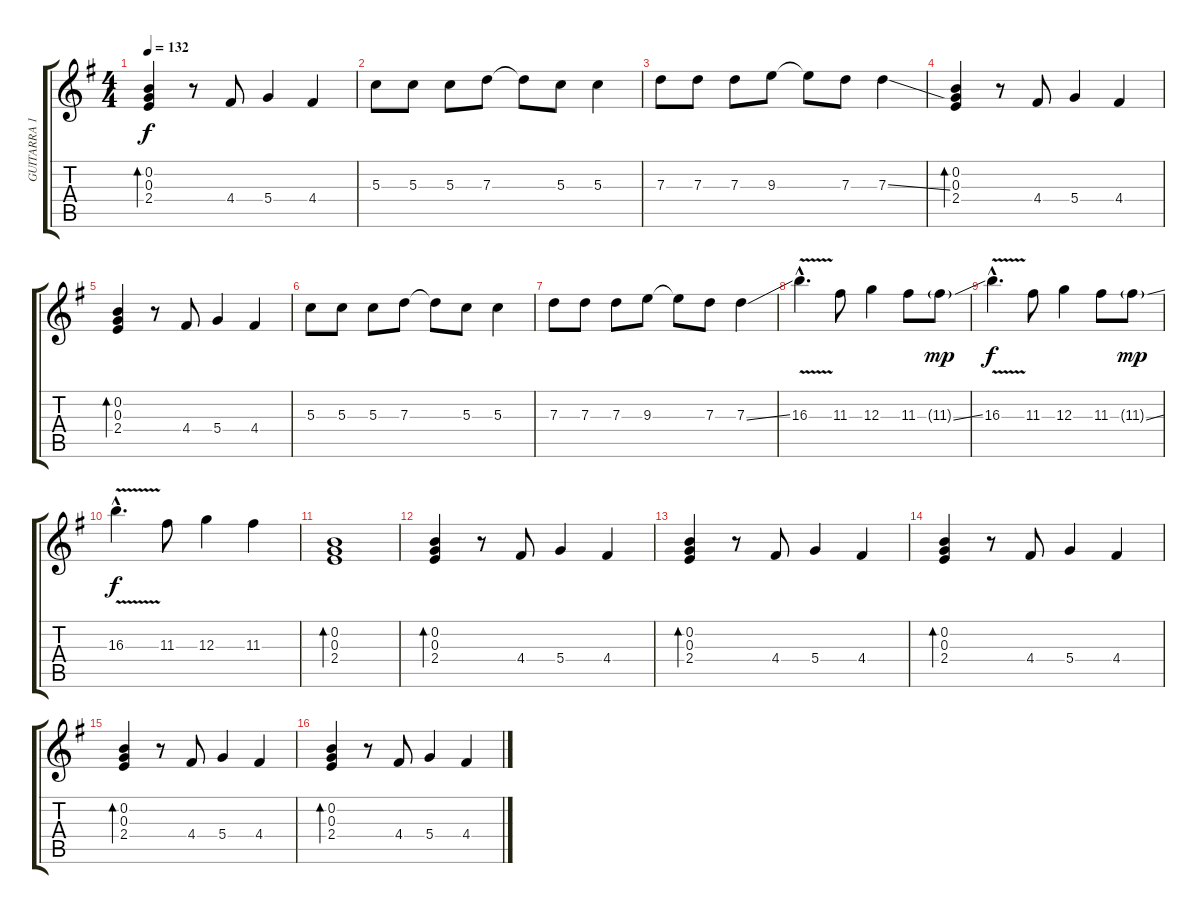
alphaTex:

\track ("GUITARRA 1" "GUITARRA 1") {instrument overdrivenguitar}
\staff {score tabs}
\tuning (E4 B3 G3 D3 A2 E2) {hide}
\ts (4 4)
\tempo 132
\clef g2
\ks eminor
(0.2 0.3 2.4).4{bd 240 dy f} r.8 4.4.8 5.4.4 4.4.4 |
5.3.8 5.3.8 5.3.8 7.3.8 7.3{t}.8 5.3.8 5.3.4 |
7.3.8 7.3.8 7.3.8 9.3.8 9.3{t}.8 7.3.8 7.3{ss}.4 |
(0.2 0.3 2.4).4{bd 240} r.8 4.4.8 5.4.4 4.4.4 |
(0.2 0.3 2.4).4{bd 240} r.8 4.4.8 5.4.4 4.4.4 |
5.3.8 5.3.8 5.3.8 7.3.8 7.3{t}.8 5.3.8 5.3.4 |
7.3.8 7.3.8 7.3.8 9.3.8 9.3{t}.8 7.3.8 7.3{ss}.4 |
16.3{v hac}.4{d} 11.3.8 12.3.4 11.3.8 11.3{ss g}.8{dy mp} |
16.3{v hac}.4{d dy f} 11.3.8 12.3.4 11.3.8 11.3{ss g}.8{dy mp} |
16.3{v hac}.4{d dy f} 11.3.8 12.3.4 11.3.4 |
(0.2 0.3 2.4).1{bd 240} |
(0.2 0.3 2.4).4{bd 60} r.8 4.4.8 5.4.4 4.4.4 |
(0.2 0.3 2.4).4{bd 60} r.8 4.4.8 5.4.4 4.4.4 |
(0.2 0.3 2.4).4{bd 60} r.8 4.4.8 5.4.4 4.4.4 |
(0.2 0.3 2.4).4{bd 60} r.8 4.4.8 5.4.4 4.4.4 |
(0.2 0.3 2.4).4{bd 60} r.8 4.4.8 5.4.4 4.4.4
